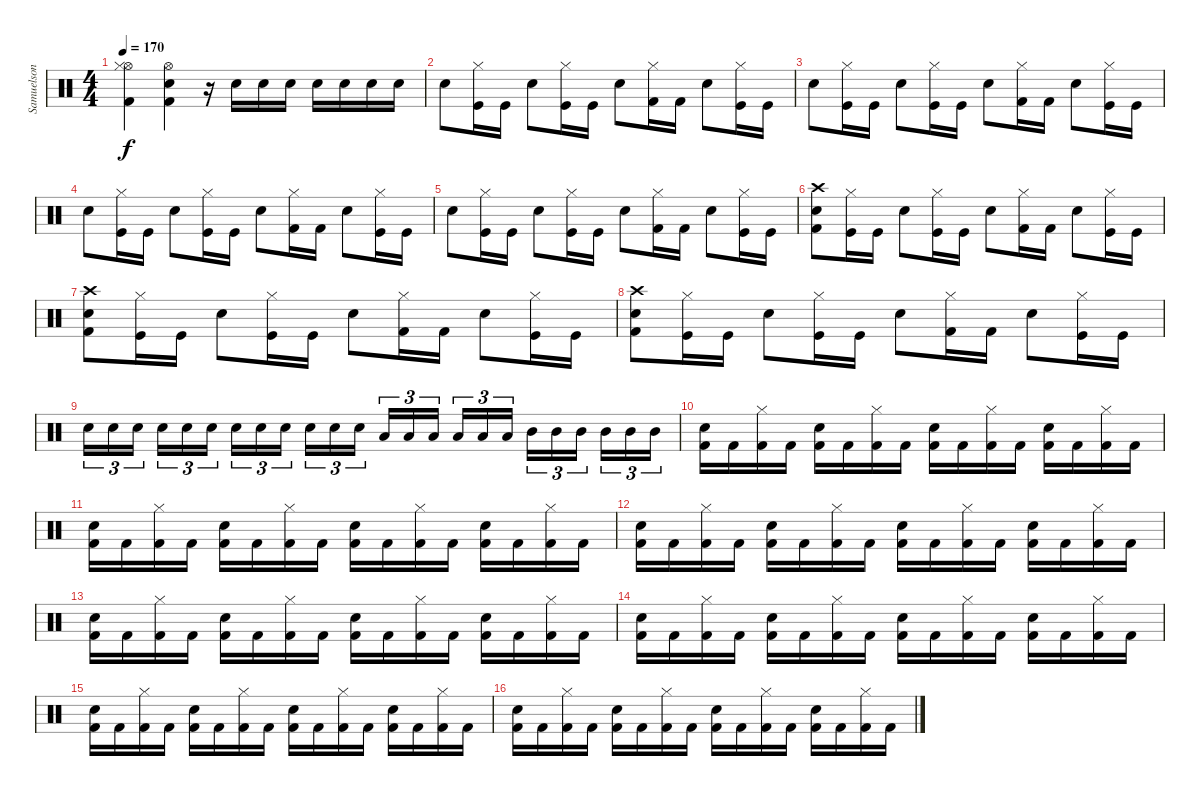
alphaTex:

\track ("Samuelson" "Samuelson") {instrument percussion}
\staff {score}
\articulation defaults
\ts (4 4)
\tempo 170
\clef neutral
\ks c
("Hi-Hat (open)" "Hi-Hat (closed)" "Kick (hit) 2").4{dy f} ("Hi-Hat (open)" "Snare (hit) 2" "Kick (hit) 2").4 r.16 "Snare (hit) 2".16 "Snare (hit) 2".16 "Snare (hit) 2".16 "Snare (hit) 2".16 "Snare (hit) 2".16 "Snare (hit) 2".16 "Snare (hit) 2".16 |
"Snare (hit) 2".8 ("Hi-Hat (closed)" "Kick (hit)").16 "Kick (hit)".16 "Electric Snare (hit)".8 ("Hi-Hat (closed)" "Kick (hit)").16 "Kick (hit)".16 "Snare (hit) 2".8 ("Hi-Hat (closed)" "Kick (hit) 2").16 "Kick (hit) 2".16 "Electric Snare (hit)".8 ("Hi-Hat (closed)" "Kick (hit)").16 "Kick (hit)".16 |
"Snare (hit) 2".8 ("Hi-Hat (closed)" "Kick (hit)").16 "Kick (hit)".16 "Electric Snare (hit)".8 ("Hi-Hat (closed)" "Kick (hit)").16 "Kick (hit)".16 "Snare (hit) 2".8 ("Hi-Hat (closed)" "Kick (hit) 2").16 "Kick (hit) 2".16 "Electric Snare (hit)".8 ("Hi-Hat (closed)" "Kick (hit)").16 "Kick (hit)".16 |
"Snare (hit) 2".8 ("Hi-Hat (closed)" "Kick (hit)").16 "Kick (hit)".16 "Electric Snare (hit)".8 ("Hi-Hat (closed)" "Kick (hit)").16 "Kick (hit)".16 "Snare (hit) 2".8 ("Hi-Hat (closed)" "Kick (hit) 2").16 "Kick (hit) 2".16 "Electric Snare (hit)".8 ("Hi-Hat (closed)" "Kick (hit)").16 "Kick (hit)".16 |
"Snare (hit) 2".8 ("Hi-Hat (closed)" "Kick (hit)").16 "Kick (hit)".16 "Electric Snare (hit)".8 ("Hi-Hat (closed)" "Kick (hit)").16 "Kick (hit)".16 "Snare (hit) 2".8 ("Hi-Hat (closed)" "Kick (hit) 2").16 "Kick (hit) 2".16 "Electric Snare (hit)".8 ("Hi-Hat (closed)" "Kick (hit)").16 "Kick (hit)".16 |
("Kick (hit) 2" "Crash high (hit)" "Snare (hit) 2").8 ("Hi-Hat (closed)" "Kick (hit)").16 "Kick (hit)".16 "Snare (hit) 2".8 ("Hi-Hat (closed)" "Kick (hit)").16 "Kick (hit)".16 "Snare (hit) 2".8 ("Hi-Hat (closed)" "Kick (hit) 2").16 "Kick (hit) 2".16 "Snare (hit) 2".8 ("Hi-Hat (closed)" "Kick (hit)").16 "Kick (hit)".16 |
("Kick (hit) 2" "Crash high (hit)" "Snare (hit) 2").8 ("Hi-Hat (closed)" "Kick (hit)").16 "Kick (hit)".16 "Snare (hit) 2".8 ("Hi-Hat (closed)" "Kick (hit)").16 "Kick (hit)".16 "Snare (hit) 2".8 ("Hi-Hat (closed)" "Kick (hit) 2").16 "Kick (hit) 2".16 "Snare (hit) 2".8 ("Hi-Hat (closed)" "Kick (hit)").16 "Kick (hit)".16 |
("Kick (hit) 2" "Crash high (hit)" "Snare (hit) 2").8 ("Hi-Hat (closed)" "Kick (hit)").16 "Kick (hit)".16 "Snare (hit) 2".8 ("Hi-Hat (closed)" "Kick (hit)").16 "Kick (hit)".16 "Snare (hit) 2".8 ("Hi-Hat (closed)" "Kick (hit) 2").16 "Kick (hit) 2".16 "Snare (hit) 2".8 ("Hi-Hat (closed)" "Kick (hit)").16 "Kick (hit)".16 |
"Snare (hit) 2".16{tu (3 2)} "Snare (hit) 2".16{tu (3 2)} "Snare (hit) 2".16{tu (3 2) beam splitsecondary} "Snare (hit) 2".16{tu (3 2)} "Snare (hit) 2".16{tu (3 2)} "Snare (hit) 2".16{tu (3 2)} "Snare (hit) 2".16{tu (3 2)} "Snare (hit) 2".16{tu (3 2)} "Snare (hit) 2".16{tu (3 2) beam splitsecondary} "Snare (hit) 2".16{tu (3 2)} "Snare (hit) 2".16{tu (3 2)} "Snare (hit) 2".16{tu (3 2)} "Low Tom (hit)".16{tu (3 2)} "Low Tom (hit)".16{tu (3 2)} "Low Tom (hit)".16{tu (3 2) beam splitsecondary} "Low Tom (hit)".16{tu (3 2)} "Low Tom (hit)".16{tu (3 2)} "Low Tom (hit)".16{tu (3 2)} "Mid Tom (hit)".16{tu (3 2)} "Mid Tom (hit)".16{tu (3 2)} "Mid Tom (hit)".16{tu (3 2) beam splitsecondary} "Mid Tom (hit)".16{tu (3 2)} "Mid Tom (hit)".16{tu (3 2)} "Mid Tom (hit)".16{tu (3 2)} |
("Electric Snare (hit)" "Kick (hit) 2").16 "Kick (hit) 2".16 ("Hi-Hat (closed)" "Kick (hit) 2").16 "Kick (hit) 2".16 ("Electric Snare (hit)" "Kick (hit) 2").16 "Kick (hit) 2".16 ("Hi-Hat (closed)" "Kick (hit) 2").16 "Kick (hit) 2".16 ("Electric Snare (hit)" "Kick (hit) 2").16 "Kick (hit) 2".16 ("Hi-Hat (closed)" "Kick (hit) 2").16 "Kick (hit) 2".16 ("Electric Snare (hit)" "Kick (hit) 2").16 "Kick (hit) 2".16 ("Hi-Hat (closed)" "Kick (hit) 2").16 "Kick (hit) 2".16 |
("Electric Snare (hit)" "Kick (hit) 2").16 "Kick (hit) 2".16 ("Hi-Hat (closed)" "Kick (hit) 2").16 "Kick (hit) 2".16 ("Electric Snare (hit)" "Kick (hit) 2").16 "Kick (hit) 2".16 ("Hi-Hat (closed)" "Kick (hit) 2").16 "Kick (hit) 2".16 ("Electric Snare (hit)" "Kick (hit) 2").16 "Kick (hit) 2".16 ("Hi-Hat (closed)" "Kick (hit) 2").16 "Kick (hit) 2".16 ("Electric Snare (hit)" "Kick (hit) 2").16 "Kick (hit) 2".16 ("Hi-Hat (closed)" "Kick (hit) 2").16 "Kick (hit) 2".16 |
("Electric Snare (hit)" "Kick (hit) 2").16 "Kick (hit) 2".16 ("Hi-Hat (closed)" "Kick (hit) 2").16 "Kick (hit) 2".16 ("Electric Snare (hit)" "Kick (hit) 2").16 "Kick (hit) 2".16 ("Hi-Hat (closed)" "Kick (hit) 2").16 "Kick (hit) 2".16 ("Electric Snare (hit)" "Kick (hit) 2").16 "Kick (hit) 2".16 ("Hi-Hat (closed)" "Kick (hit) 2").16 "Kick (hit) 2".16 ("Electric Snare (hit)" "Kick (hit) 2").16 "Kick (hit) 2".16 ("Hi-Hat (closed)" "Kick (hit) 2").16 "Kick (hit) 2".16 |
("Electric Snare (hit)" "Kick (hit) 2").16 "Kick (hit) 2".16 ("Hi-Hat (closed)" "Kick (hit) 2").16 "Kick (hit) 2".16 ("Electric Snare (hit)" "Kick (hit) 2").16 "Kick (hit) 2".16 ("Hi-Hat (closed)" "Kick (hit) 2").16 "Kick (hit) 2".16 ("Electric Snare (hit)" "Kick (hit) 2").16 "Kick (hit) 2".16 ("Hi-Hat (closed)" "Kick (hit) 2").16 "Kick (hit) 2".16 ("Electric Snare (hit)" "Kick (hit) 2").16 "Kick (hit) 2".16 ("Hi-Hat (closed)" "Kick (hit) 2").16 "Kick (hit) 2".16 |
("Electric Snare (hit)" "Kick (hit) 2").16 "Kick (hit) 2".16 ("Hi-Hat (closed)" "Kick (hit) 2").16 "Kick (hit) 2".16 ("Electric Snare (hit)" "Kick (hit) 2").16 "Kick (hit) 2".16 ("Hi-Hat (closed)" "Kick (hit) 2").16 "Kick (hit) 2".16 ("Electric Snare (hit)" "Kick (hit) 2").16 "Kick (hit) 2".16 ("Hi-Hat (closed)" "Kick (hit) 2").16 "Kick (hit) 2".16 ("Electric Snare (hit)" "Kick (hit) 2").16 "Kick (hit) 2".16 ("Hi-Hat (closed)" "Kick (hit) 2").16 "Kick (hit) 2".16 |
("Electric Snare (hit)" "Kick (hit) 2").16 "Kick (hit) 2".16 ("Hi-Hat (closed)" "Kick (hit) 2").16 "Kick (hit) 2".16 ("Electric Snare (hit)" "Kick (hit) 2").16 "Kick (hit) 2".16 ("Hi-Hat (closed)" "Kick (hit) 2").16 "Kick (hit) 2".16 ("Electric Snare (hit)" "Kick (hit) 2").16 "Kick (hit) 2".16 ("Hi-Hat (closed)" "Kick (hit) 2").16 "Kick (hit) 2".16 ("Electric Snare (hit)" "Kick (hit) 2").16 "Kick (hit) 2".16 ("Hi-Hat (closed)" "Kick (hit) 2").16 "Kick (hit) 2".16 |
("Electric Snare (hit)" "Kick (hit) 2").16 "Kick (hit) 2".16 ("Hi-Hat (closed)" "Kick (hit) 2").16 "Kick (hit) 2".16 ("Electric Snare (hit)" "Kick (hit) 2").16 "Kick (hit) 2".16 ("Hi-Hat (closed)" "Kick (hit) 2").16 "Kick (hit) 2".16 ("Electric Snare (hit)" "Kick (hit) 2").16 "Kick (hit) 2".16 ("Hi-Hat (closed)" "Kick (hit) 2").16 "Kick (hit) 2".16 ("Electric Snare (hit)" "Kick (hit) 2").16 "Kick (hit) 2".16 ("Hi-Hat (closed)" "Kick (hit) 2").16 "Kick (hit) 2".16
